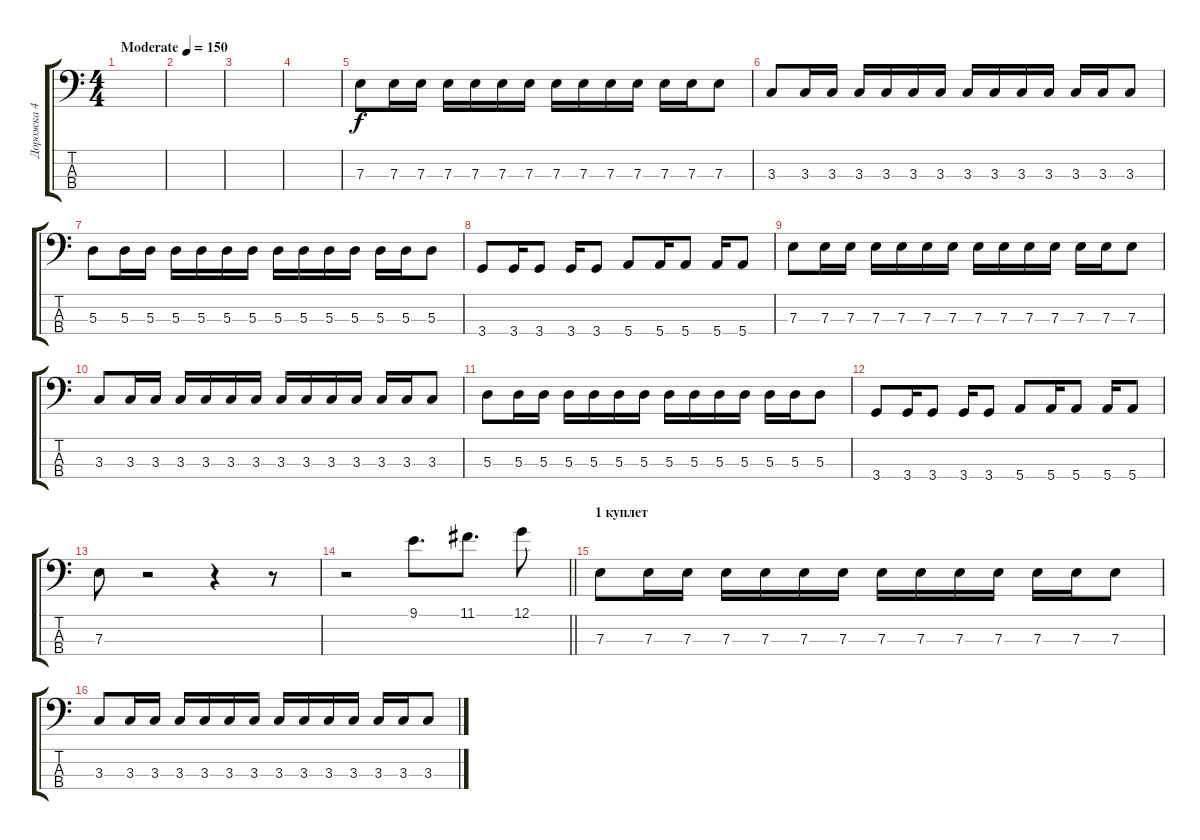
\track ("Дорожка 4" "Дорожка 4") {instrument electricbasspick}
\staff {score tabs}
\tuning (G2 D2 A1 E1) {hide}
\ts (4 4)
\tempo (150 "Moderate")
\clef f4
\ks c
|
|
|
|
7.3.8 7.3.16 7.3.16 7.3.16 7.3.16 7.3.16 7.3.16 7.3.16 7.3.16 7.3.16 7.3.16 7.3.16 7.3.16 7.3.8 |
3.3.8 3.3.16 3.3.16 3.3.16 3.3.16 3.3.16 3.3.16 3.3.16 3.3.16 3.3.16 3.3.16 3.3.16 3.3.16 3.3.8 |
5.3.8 5.3.16 5.3.16 5.3.16 5.3.16 5.3.16 5.3.16 5.3.16 5.3.16 5.3.16 5.3.16 5.3.16 5.3.16 5.3.8 |
3.4.8 3.4.16 3.4.8 3.4.16 3.4.8 5.4.8 5.4.16 5.4.8 5.4.16 5.4.8 |
7.3.8 7.3.16 7.3.16 7.3.16 7.3.16 7.3.16 7.3.16 7.3.16 7.3.16 7.3.16 7.3.16 7.3.16 7.3.16 7.3.8 |
3.3.8 3.3.16 3.3.16 3.3.16 3.3.16 3.3.16 3.3.16 3.3.16 3.3.16 3.3.16 3.3.16 3.3.16 3.3.16 3.3.8 |
5.3.8 5.3.16 5.3.16 5.3.16 5.3.16 5.3.16 5.3.16 5.3.16 5.3.16 5.3.16 5.3.16 5.3.16 5.3.16 5.3.8 |
3.4.8 3.4.16 3.4.8 3.4.16 3.4.8 5.4.8 5.4.16 5.4.8 5.4.16 5.4.8 |
7.3.8 r.2 r.4 r.8 |
\barLineRight lightlight
r.2 9.1.8{d} 11.1.8{d} 12.1.8 |
\section ("" "1 куплет")
7.3.8 7.3.16 7.3.16 7.3.16 7.3.16 7.3.16 7.3.16 7.3.16 7.3.16 7.3.16 7.3.16 7.3.16 7.3.16 7.3.8 |
3.3.8 3.3.16 3.3.16 3.3.16 3.3.16 3.3.16 3.3.16 3.3.16 3.3.16 3.3.16 3.3.16 3.3.16 3.3.16 3.3.8
